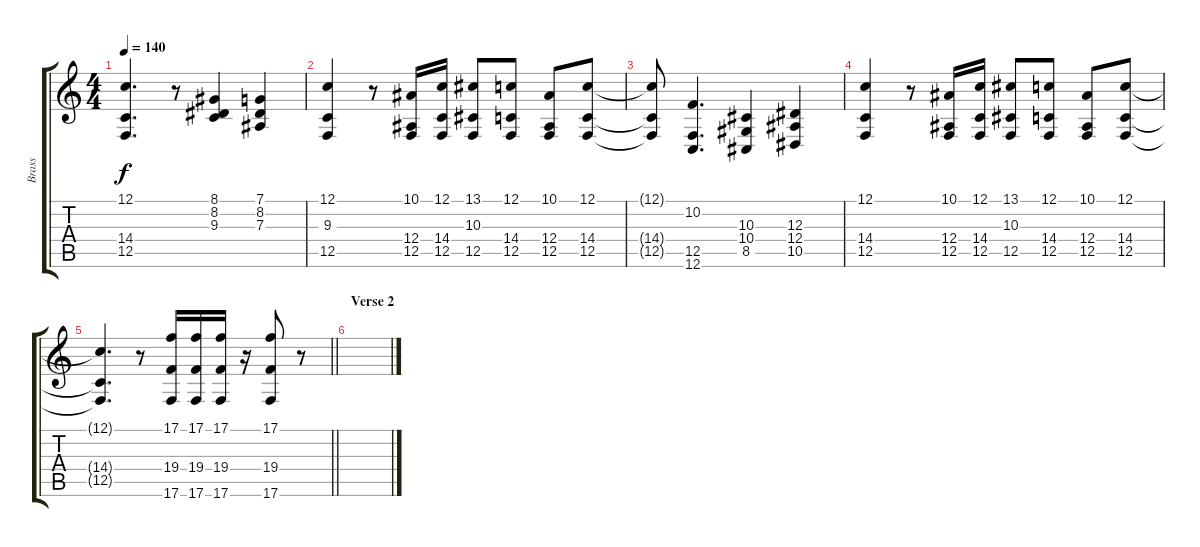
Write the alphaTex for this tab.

\track ("Brass" "Brass") {instrument brasssection}
\staff {score tabs}
\tuning (C4 G3 Eb3 Bb2 F2 C2) {hide}
\ts (4 4)
\tempo 140
\clef g2
\ks c
(12.1{t} 14.4{t} 12.5{t}).4{d dy f} r.8 (8.1 8.2 9.3).4 (7.1 8.2 7.3).4 |
(12.1 9.3 12.5).4 r.8 (10.1 12.4 12.5).16 (12.1 14.4 12.5).16 (13.1 10.3 12.5).8 (12.1 14.4 12.5).8 (10.1 12.4 12.5).8 (12.1 14.4 12.5).8 |
(12.1{t} 14.4{t} 12.5{t}).8 (10.2 12.5 12.6).4{d} (10.3 10.4 8.5).4 (12.3 12.4 10.5).4 |
(12.1 14.4 12.5).4 r.8 (10.1 12.4 12.5).16 (12.1 14.4 12.5).16 (13.1 10.3 12.5).8 (12.1 14.4 12.5).8 (10.1 12.4 12.5).8 (12.1 14.4 12.5).8 |
\barLineRight lightlight
(12.1{t} 14.4{t} 12.5{t}).4{d} r.8 (17.1 19.4 17.6).16 (17.1 19.4 17.6).16 (17.1 19.4 17.6).16 r.16 (17.1 19.4 17.6).8 r.8 |
\section ("" "Verse 2")
